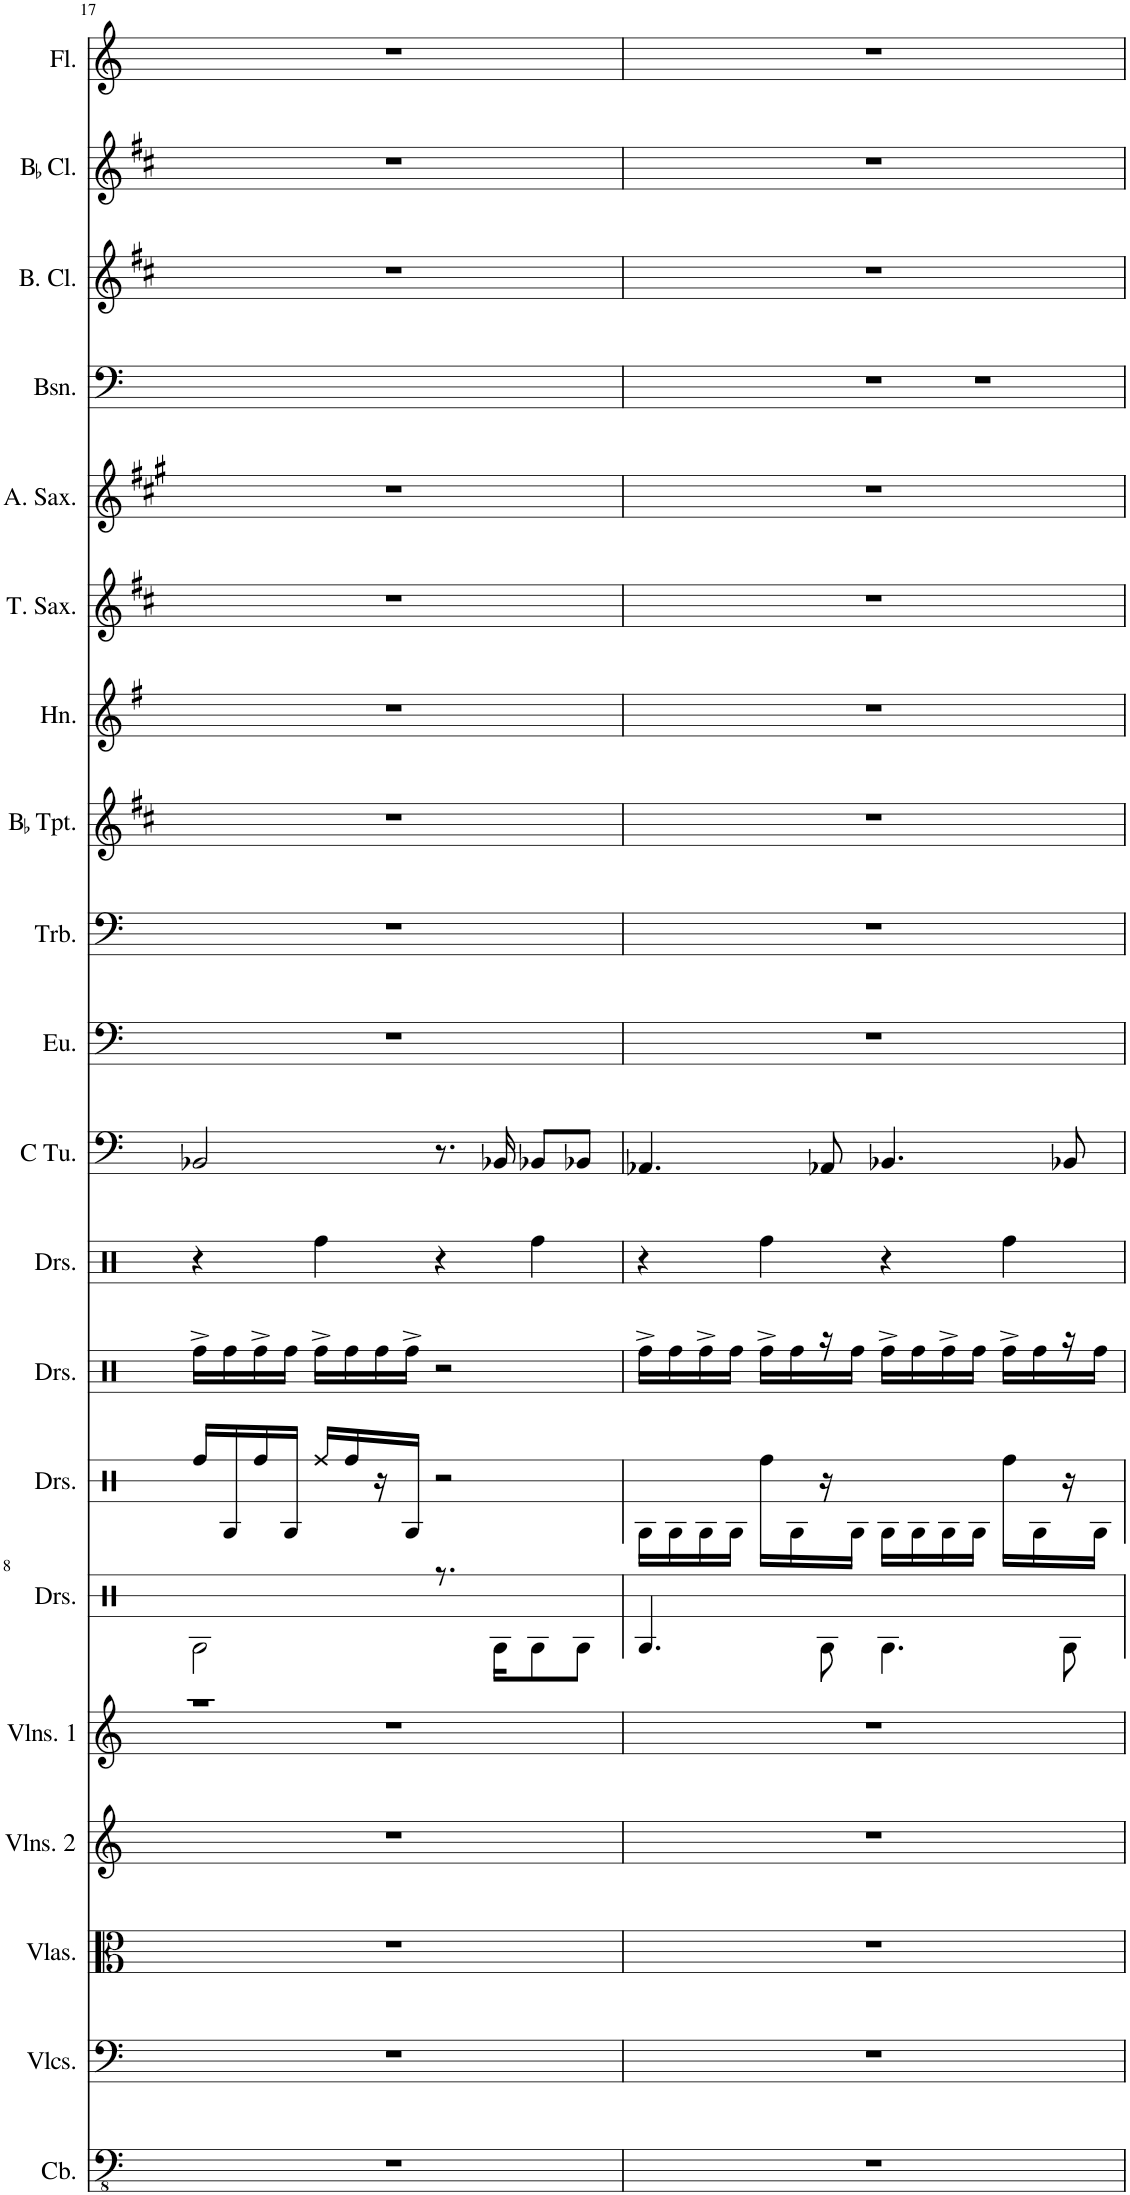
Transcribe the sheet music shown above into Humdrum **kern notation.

**kern	**kern	**kern	**kern	**kern	**kern	**kern	**kern	**kern	**kern	**kern	**kern	**kern	**kern	**kern	**kern	**kern	**kern	**kern	**kern
*part20	*part19	*part18	*part17	*part16	*part15	*part14	*part13	*part12	*part11	*part10	*part9	*part8	*part7	*part6	*part5	*part4	*part3	*part2	*part1
*staff20	*staff19	*staff18	*staff17	*staff16	*staff15	*staff14	*staff13	*staff12	*staff11	*staff10	*staff9	*staff8	*staff7	*staff6	*staff5	*staff4	*staff3	*staff2	*staff1
*I"Contrabass	*I"Violoncellos	*I"Violas	*I"Violins 2	*I"Violins 1	*I"Drumset 3 lines	*I"Drumset	*I"Drumset	*I"Drumset	*I"C Tuba	*I"Euphonium	*I"Trombone	*I"BaccidentalFlat Trumpet	*I"Horn	*I"Tenor Saxophone	*I"Alto Saxophone	*I"Bassoon	*I"Bass Clarinet	*I"BaccidentalFlat Clarinet	*I"Flute
*I'Cb.	*I'Vlcs.	*I'Vlas.	*I'Vlns. 2	*I'Vlns. 1	*I'Drs.	*I'Drs.	*I'Drs.	*I'Drs.	*I'C Tu.	*I'Eu.	*I'Trb.	*I'BaccidentalFlat Tpt.	*I'Hn.	*I'T. Sax.	*I'A. Sax.	*I'Bsn.	*I'B. Cl.	*I'BaccidentalFlat Cl.	*I'Fl.
!!LO:PB:g=z
*clefFv4	*clefF4	*clefC3	*clefG2	*clefG2	*clefX	*clefX	*clefX	*clefX	*clefF4	*clefF4	*clefF4	*clefG2	*clefG2	*clefG2	*clefG2	*clefF4	*clefG2	*clefG2	*clefG2
*Trd7c12	*	*	*	*	*	*	*	*	*	*	*	*Trd1c2	*Trd4c7	*Trd8c14	*Trd5c9	*	*Trd8c14	*Trd1c2	*
*k[]	*k[]	*k[]	*k[]	*k[]	*k[]	*k[]	*k[]	*k[]	*k[]	*k[]	*k[]	*k[f#c#]	*k[f#]	*k[f#c#]	*k[f#c#g#]	*k[]	*k[f#c#]	*k[f#c#]	*k[]
*M4/4	*M4/4	*M4/4	*M4/4	*M4/4	*	*M4/4	*M4/4	*M4/4	*M4/4	*M4/4	*M4/4	*M4/4	*M4/4	*M4/4	*M4/4	*M4/4	*M4/4	*M4/4	*M4/4
=17	=17	=17	=17	=17	=17	=17	=17	=17	=17	=17	=17	=17	=17	=17	=17	=17	=17	=17	=17
*	*	*	*	*	*^	*	*	*	*	*	*	*	*	*	*	*	*	*	*
1r	1r	1r	1r	1r	2Rd\	1r	16Rdd/LL	16Rff^\LL	4r	2BB-X/	1r	1r	1r	1r	1r	1r	1r	1r	1r	1r
.	.	.	.	.	.	.	16Rd/	16Rff\	.	.	.	.	.	.	.	.	.	.	.	.
.	.	.	.	.	.	.	16Rdd/	16Rff^\	.	.	.	.	.	.	.	.	.	.	.	.
.	.	.	.	.	.	.	16Rd/JJ	16Rff\JJ	.	.	.	.	.	.	.	.	.	.	.	.
.	.	.	.	.	.	.	16Rdd/LL	16Rff^\LL	4Rff\	.	.	.	.	.	.	.	.	.	.	.
.	.	.	.	.	.	.	16Rdd/	16Rff\	.	.	.	.	.	.	.	.	.	.	.	.
.	.	.	.	.	.	.	16r	16Rff\	.	.	.	.	.	.	.	.	.	.	.	.
.	.	.	.	.	.	.	16Rd/JJ	16Rff^\JJ	.	.	.	.	.	.	.	.	.	.	.	.
.	.	.	.	.	8.r	.	2r	2r	4r	8.r	.	.	.	.	.	.	.	.	.	.
.	.	.	.	.	16Rd\KL	.	.	.	.	16BB-X/	.	.	.	.	.	.	.	.	.	.
.	.	.	.	.	8Rd\	.	.	.	4Rff\	8BB-X/L	.	.	.	.	.	.	.	.	.	.
.	.	.	.	.	8Rd\J	.	.	.	.	8BB-X/J	.	.	.	.	.	.	.	.	.	.
*	*	*	*	*	*v	*v	*	*	*	*	*	*	*	*	*	*	*	*	*	*
=18	=18	=18	=18	=18	=18	=18	=18	=18	=18	=18	=18	=18	=18	=18	=18	=18	=18	=18	=18
1r	1r	1r	1r	1r	4.Rd/	16Rd\LL	16Rff^\LL	4r	4.AA-X/	1r	1r	1r	1r	1r	1r	1r	1r	1r	1r
.	.	.	.	.	.	16Rd\	16Rff\	.	.	.	.	.	.	.	.	.	.	.	.
.	.	.	.	.	.	16Rd\	16Rff^\	.	.	.	.	.	.	.	.	.	.	.	.
.	.	.	.	.	.	16Rd\JJ	16Rff\JJ	.	.	.	.	.	.	.	.	.	.	.	.
.	.	.	.	.	.	16Rdd\LL	16Rff^\LL	4Rff\	.	.	.	.	.	.	.	.	.	.	.
.	.	.	.	.	.	16Rd\	16Rff\	.	.	.	.	.	.	.	.	.	.	.	.
.	.	.	.	.	8Rd\	16r	16r	.	8AA-X/	.	.	.	.	.	.	.	.	.	.
.	.	.	.	.	.	16Rd\JJ	16Rff\JJ	.	.	.	.	.	.	.	.	.	.	.	.
.	.	.	.	.	4.Rd\	16Rd\LL	16Rff^\LL	4r	4.BB-X/	.	.	.	.	.	.	.	.	.	.
.	.	.	.	.	.	16Rd\	16Rff\	.	.	.	.	.	.	.	.	.	.	.	.
.	.	.	.	.	.	16Rd\	16Rff^\	.	.	.	.	.	.	.	.	.	.	.	.
.	.	.	.	.	.	16Rd\JJ	16Rff\JJ	.	.	.	.	.	.	.	.	.	.	.	.
.	.	.	.	.	.	16Rdd\LL	16Rff^\LL	4Rff\	.	.	.	.	.	.	.	.	.	.	.
.	.	.	.	.	.	16Rd\	16Rff\	.	.	.	.	.	.	.	.	.	.	.	.
.	.	.	.	.	8Rd\	16r	16r	.	8BB-X/	.	.	.	.	.	.	.	.	.	.
.	.	.	.	.	.	16Rd\JJ	16Rff\JJ	.	.	.	.	.	.	.	.	.	.	.	.
=	=	=	=	=	=	=	=	=	=	=	=	=	=	=	=	=	=	=	=
*-	*-	*-	*-	*-	*-	*-	*-	*-	*-	*-	*-	*-	*-	*-	*-	*-	*-	*-	*-
